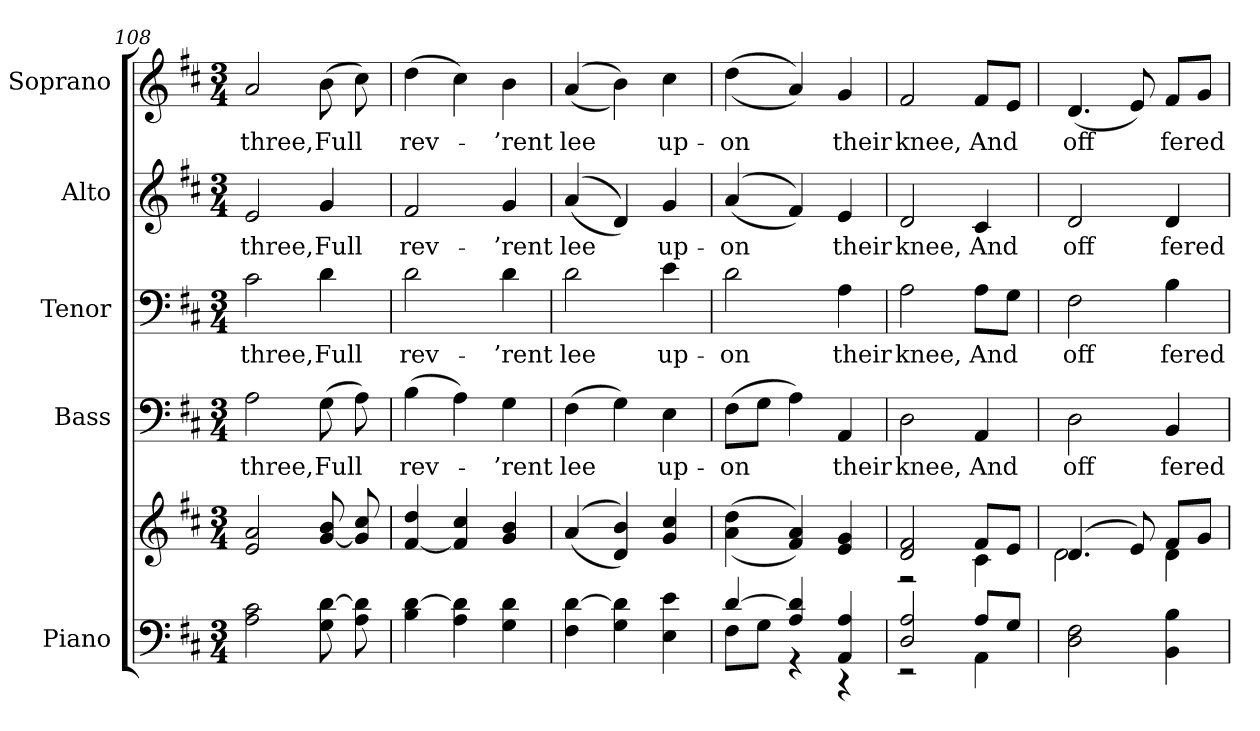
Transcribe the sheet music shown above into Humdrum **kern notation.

**kern	**kern	**kern	**text	**kern	**text	**kern	**text	**kern	**text
*part5	*part5	*part4	*part4	*part3	*part3	*part2	*part2	*part1	*part1
*staff6	*staff5	*staff4	*staff4	*staff3	*staff3	*staff2	*staff2	*staff1	*staff1
*I"Piano	*	*I"Bass	*	*I"Tenor	*	*I"Alto	*	*I"Soprano	*
*I'Pno.	*	*I'B.	*	*I'T.	*	*I'A.	*	*I'S.	*
*clefF4	*clefG2	*clefF4	*	*clefF4	*	*clefG2	*	*clefG2	*
*k[f#c#]	*k[f#c#]	*k[f#c#]	*	*k[f#c#]	*	*k[f#c#]	*	*k[f#c#]	*
*D:	*D:	*D:	*	*D:	*	*D:	*	*D:	*
*M3/4	*M3/4	*M3/4	*	*M3/4	*	*M3/4	*	*M3/4	*
=108	=108	=108	=108	=108	=108	=108	=108	=108	=108
!	!	!	!LO:LY:b:color=#000000	!	!	!	!	!	!
!	!	!	!	!	!LO:LY:b:color=#000000	!	!	!	!
!	!	!	!	!	!	!	!LO:LY:b:color=#000000	!	!
!	!	!	!	!	!	!	!	!	!LO:LY:b:color=#000000
2Ai\ 2c#i	2ei/ 2ai	2Ai\	three,	2c#i\	three,	2ei/	three,	2ai/	three,
!	!	!	!LO:LY:b:color=#000000	!	!	!	!	!	!
!	!	!	!	!	!LO:LY:b:color=#000000	!	!	!	!
!	!	!	!	!	!	!	!LO:LY:b:color=#000000	!	!
!	!	!	!	!	!	!	!	!	!LO:LY:b:color=#000000
8Gi\ [>8di	[<8gi/ 8bi	(8Gi\	Full	4di\	Full	4gi/	Full	(8bi\	Full
8Ai\ 8di]	8gi/] 8cc#i	8Ai\)	.	.	.	.	.	8cc#i\)	.
!!LO:PB:g=z
=109	=109	=109	=109	=109	=109	=109	=109	=109	=109
!	!	!	!LO:LY:b:color=#000000	!	!	!	!	!	!
!	!	!	!	!	!LO:LY:b:color=#000000	!	!	!	!
!	!	!	!	!	!	!	!LO:LY:b:color=#000000	!	!
!	!	!	!	!	!	!	!	!	!LO:LY:b:color=#000000
4Bi\ [>4di	[<4f#i/ 4ddi	(4Bi\	rev-	2di\	rev-	2f#i/	rev-	(4ddi\	rev-
4Ai\ 4di]	4f#i/] 4cc#i	4Ai\)	.	.	.	.	.	4cc#i\)	.
!	!	!	!LO:LY:b:color=#000000	!	!	!	!	!	!
!	!	!	!	!	!LO:LY:b:color=#000000	!	!	!	!
!	!	!	!	!	!	!	!LO:LY:b:color=#000000	!	!
!	!	!	!	!	!	!	!	!	!LO:LY:b:color=#000000
4Gi\ 4di	4gi/ 4bi	4Gi\	-’rent	4di\	-’rent	4gi/	-’rent	4bi\	-’rent
=110	=110	=110	=110	=110	=110	=110	=110	=110	=110
!	!	!	!LO:LY:b:color=#000000	!	!	!	!	!	!
!	!	!	!	!	!LO:LY:b:color=#000000	!	!	!	!
!	!	!	!	!	!	!	!LO:LY:b:color=#000000	!	!
!	!	!	!	!	!	!	!	!	!LO:LY:b:color=#000000
4F#i\ [>4di	((4ai/	(4F#i\	lee	2di\	lee	((4ai/	lee	((4ai/	lee
4Gi\ 4di]	4di/ 4bi))	4Gi\)	.	.	.	4di/))	.	4bi\))	.
!	!	!	!LO:LY:b:color=#000000	!	!	!	!	!	!
!	!	!	!	!	!LO:LY:b:color=#000000	!	!	!	!
!	!	!	!	!	!	!	!LO:LY:b:color=#000000	!	!
!	!	!	!	!	!	!	!	!	!LO:LY:b:color=#000000
4Ei\ 4ei	4gi/ 4cc#i	4Ei\	up-	4ei\	up-	4gi/	up-	4cc#i\	up-
=111	=111	=111	=111	=111	=111	=111	=111	=111	=111
*^	*	*	*	*	*	*	*	*	*
!	!	!	!	!LO:LY:b:color=#000000	!	!	!	!	!	!
!	!	!	!	!	!	!LO:LY:b:color=#000000	!	!	!	!
!	!	!	!	!	!	!	!	!LO:LY:b:color=#000000	!	!
!	!	!	!	!	!	!	!	!	!	!LO:LY:b:color=#000000
[>4di/	8F#i\L	((4ai\ 4ddi	(8F#i\L	-on	2di\	-on	((4ai/	-on	((4ddi\	-on
.	8Gi\J	.	8Gi\J	.	.	.	.	.	.	.
4Ai/ 4di]	4r	4f#i/ 4ai))	4Ai\)	.	.	.	4f#i/))	.	4ai/))	.
!	!	!	!	!LO:LY:b:color=#000000	!	!	!	!	!	!
!	!	!	!	!	!	!LO:LY:b:color=#000000	!	!	!	!
!	!	!	!	!	!	!	!	!LO:LY:b:color=#000000	!	!
!	!	!	!	!	!	!	!	!	!	!LO:LY:b:color=#000000
4AAi/ 4Ai	4r	4ei/ 4gi	4AAi/	their	4Ai\	their	4ei/	their	4gi/	their
!!LO:PB:g=z
=112	=112	=112	=112	=112	=112	=112	=112	=112	=112	=112
*	*	*^	*	*	*	*	*	*	*	*
!	!	!	!	!	!LO:LY:b:color=#000000	!	!	!	!	!	!
!	!	!	!	!	!	!	!LO:LY:b:color=#000000	!	!	!	!
!	!	!	!	!	!	!	!	!	!LO:LY:b:color=#000000	!	!
!	!	!	!	!	!	!	!	!	!	!	!LO:LY:b:color=#000000
2Di/ 2Ai	2r	2di/ 2f#i	2r	2Di\	knee,	2Ai\	knee,	2di/	knee,	2f#i/	knee,
!	!	!	!	!	!LO:LY:b:color=#000000	!	!	!	!	!	!
!	!	!	!	!	!	!	!LO:LY:b:color=#000000	!	!	!	!
!	!	!	!	!	!	!	!	!	!LO:LY:b:color=#000000	!	!
!	!	!	!	!	!	!	!	!	!	!	!LO:LY:b:color=#000000
8Ai/L	4AAi\	8f#i/L	4c#i\	4AAi/	And	8Ai\L	And	4c#i/	And	8f#i/L	And
8Gi/J	.	8ei/J	.	.	.	8Gi\J	.	.	.	8ei/J	.
*v	*v	*	*	*	*	*	*	*	*	*	*
=113	=113	=113	=113	=113	=113	=113	=113	=113	=113	=113
!	!	!	!	!LO:LY:b:color=#000000	!	!	!	!	!	!
!	!	!	!	!	!	!LO:LY:b:color=#000000	!	!	!	!
!	!	!	!	!	!	!	!	!LO:LY:b:color=#000000	!	!
!	!	!	!	!	!	!	!	!	!	!LO:LY:b:color=#000000
2Di\ 2F#i	(4.di/	2di\	2Di\	off	2F#i\	off	2di/	off	(4.di/	off
.	8ei/)	.	.	.	.	.	.	.	8ei/)	.
!	!	!	!	!LO:LY:b:color=#000000	!	!	!	!	!	!
!	!	!	!	!	!	!LO:LY:b:color=#000000	!	!	!	!
!	!	!	!	!	!	!	!	!LO:LY:b:color=#000000	!	!
!	!	!	!	!	!	!	!	!	!	!LO:LY:b:color=#000000
4BBi\ 4Bi	8f#i/L	4di\	4BBi/	fered	4Bi\	fered	4di/	fered	8f#i/L	fered
.	8gi/J	.	.	.	.	.	.	.	8gi/J	.
*	*v	*v	*	*	*	*	*	*	*	*
=	=	=	=	=	=	=	=	=	=
*-	*-	*-	*-	*-	*-	*-	*-	*-	*-
